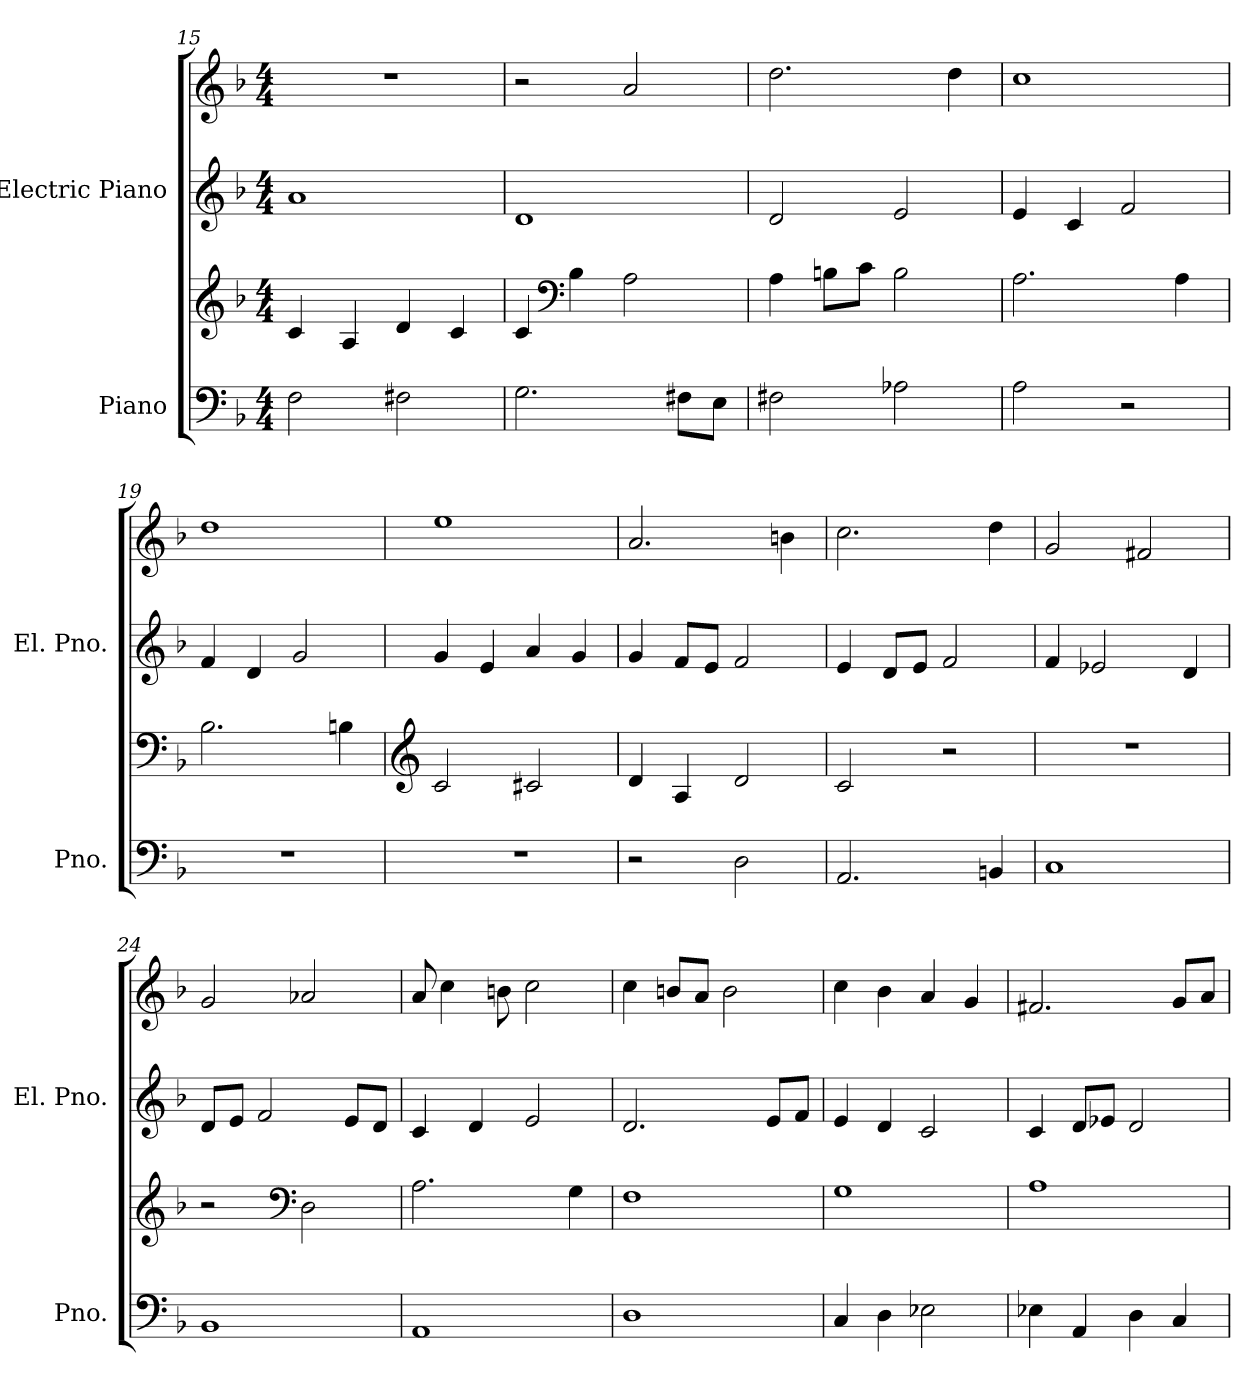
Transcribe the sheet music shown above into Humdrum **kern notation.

**kern	**kern	**kern	**kern
*part2	*part2	*part1	*part1
*staff4	*staff3	*staff2	*staff1
*I"Piano	*	*I"Electric Piano	*
*I'Pno.	*	*I'El. Pno.	*
*clefF4	*clefG2	*clefG2	*clefG2
*k[b-]	*k[b-]	*k[b-]	*k[b-]
*M4/4	*M4/4	*M4/4	*M4/4
=15	=15	=15	=15
2F\	4c/	1a	1r
.	4A/	.	.
2F#X\	4d/	.	.
.	4c/	.	.
!!LO:LB:g=z
=16	=16	=16	=16
2.G\	4c/	1d	2r
*	*clefF4	*	*
.	4B-\	.	.
.	2A\	.	2a/
8F#X\L	.	.	.
8E\J	.	.	.
=17	=17	=17	=17
2F#X\	4A\	2d/	2.dd\
.	8Bn\L	.	.
.	8c\J	.	.
2A-X\	2B\	2e/	.
.	.	.	4dd\
=18	=18	=18	=18
2A\	2.A\	4e/	1cc
.	.	4c/	.
2r	.	2f/	.
.	4A\	.	.
=19	=19	=19	=19
1r	2.B-\	4f/	1dd
.	.	4d/	.
.	.	2g/	.
.	4Bn\	.	.
=20	=20	=20	=20
*	*clefG2	*	*
1r	2c/	4g/	1ee
.	.	4e/	.
.	2c#X/	4a/	.
.	.	4g/	.
=21	=21	=21	=21
2r	4d/	4g/	2.a/
.	4A/	8f/L	.
.	.	8e/J	.
2D\	2d/	2f/	.
.	.	.	4bn\
=22	=22	=22	=22
2.AA/	2c/	4e/	2.cc\
.	.	8d/L	.
.	.	8e/J	.
.	2r	2f/	.
4BBn/	.	.	4dd\
!!LO:PB:g=z
=23	=23	=23	=23
1C	1r	4f/	2g/
.	.	2e-X/	.
.	.	.	2f#X/
.	.	4d/	.
=24	=24	=24	=24
1BB-	2r	8d/L	2g/
.	.	8e/J	.
.	.	2f/	.
*	*clefF4	*	*
.	2D\	.	2a-X/
.	.	8e/L	.
.	.	8d/J	.
=25	=25	=25	=25
1AA	2.A\	4c/	8a/
.	.	.	4cc\
.	.	4d/	.
.	.	.	8bn\
.	.	2e/	2cc\
.	4G\	.	.
=26	=26	=26	=26
1D	1F	2.d/	4cc\
.	.	.	8bn/L
.	.	.	8a/J
.	.	.	2b\
.	.	8e/L	.
.	.	8f/J	.
=27	=27	=27	=27
4C/	1G	4e/	4cc\
4D\	.	4d/	4b-\
2E-X\	.	2c/	4a/
.	.	.	4g/
=28	=28	=28	=28
4E-X\	1A	4c/	2.f#X/
4AA/	.	8d/L	.
.	.	8e-X/J	.
4D\	.	2d/	.
4C/	.	.	8g/L
.	.	.	8a/J
=	=	=	=
*-	*-	*-	*-
